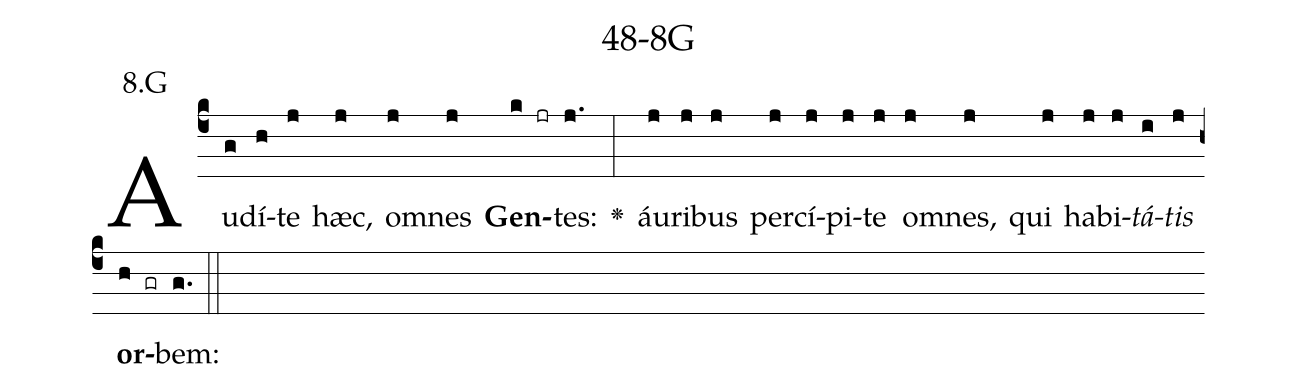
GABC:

name: 48-8G;
annotation: 8.G;
%%
(c4)Au(g)dí(h)te(j) hæc,(j) om(j)nes(j) <b>Gen</b>(k jr)tes:(j.) <v>\greheightstar</v>(:) áu(j)ri(j)bus(j) per(j)cí(j)pi(j)te(j) om(j)nes,(j) qui(j) ha(j)bi(j)<i>tá</i>(i)<i>tis</i>(j) <b>or</b>(h gr)bem:(g.) (::)


%E(j) u(j) o(i) u(j) a(h) e.(g.) (::)
